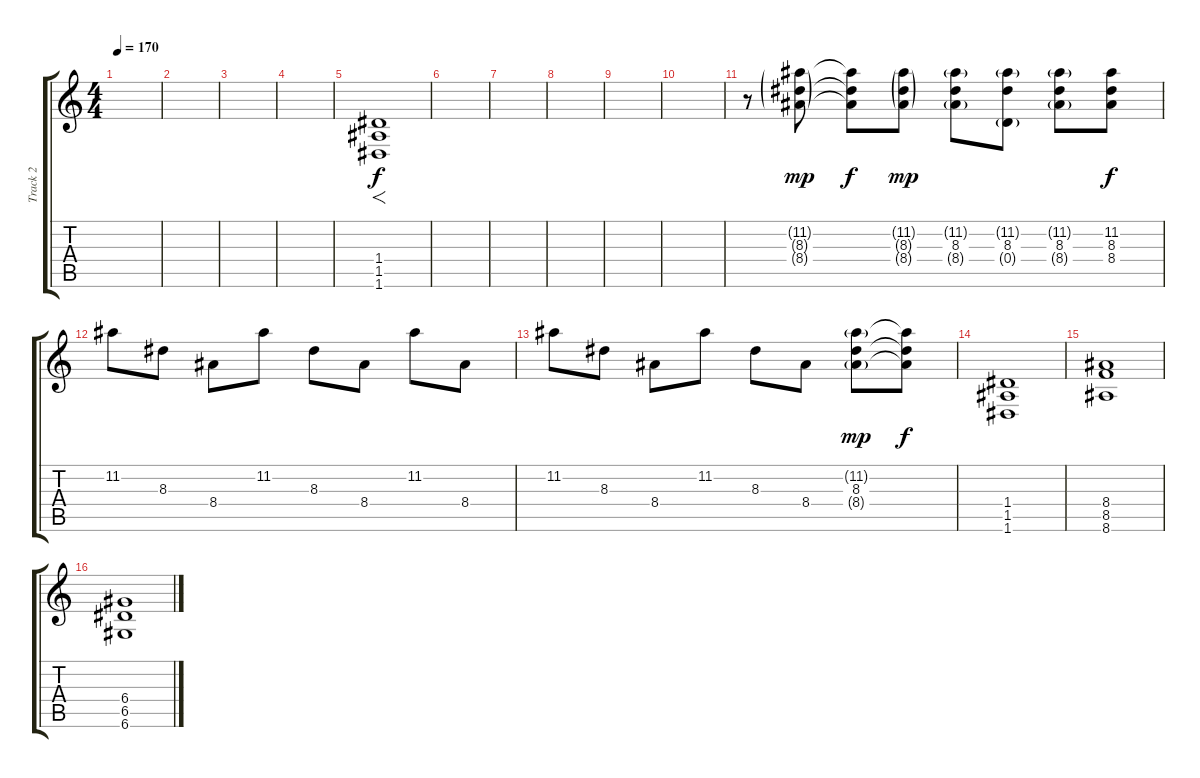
\track ("Track 2" "Track 2") {instrument distortionguitar}
\staff {score tabs}
\tuning (E4 B3 G3 D3 A2 D2) {hide}
\ts (4 4)
\tempo 170
\clef g2
\ks c
|
|
|
|
(1.4 1.5 1.6).1{f} |
|
|
|
|
|
r.8 (11.2{g} 8.3{g} 8.4{g}).8{dy mp} (11.2{t} 8.3{t} 8.4{t}).8{dy f} (11.2{g} 8.3{g} 8.4{g}).8{dy mp} (11.2{g} 8.3 8.4{g}).8 (11.2{g} 8.3 0.4{g}).8 (11.2{g} 8.3 8.4{g}).8 (11.2 8.3 8.4).8{dy f} |
11.2.8 8.3.8 8.4.8 11.2.8 8.3.8 8.4.8 11.2.8 8.4.8 |
11.2.8 8.3.8 8.4.8 11.2.8 8.3.8 8.4.8 (11.2{g} 8.3 8.4{g}).8{dy mp} (11.2{t} 8.3{t} 8.4{t}).8{dy f} |
(1.4 1.5 1.6).1 |
(8.4 8.5 8.6).1 |
(6.4 6.5 6.6).1
